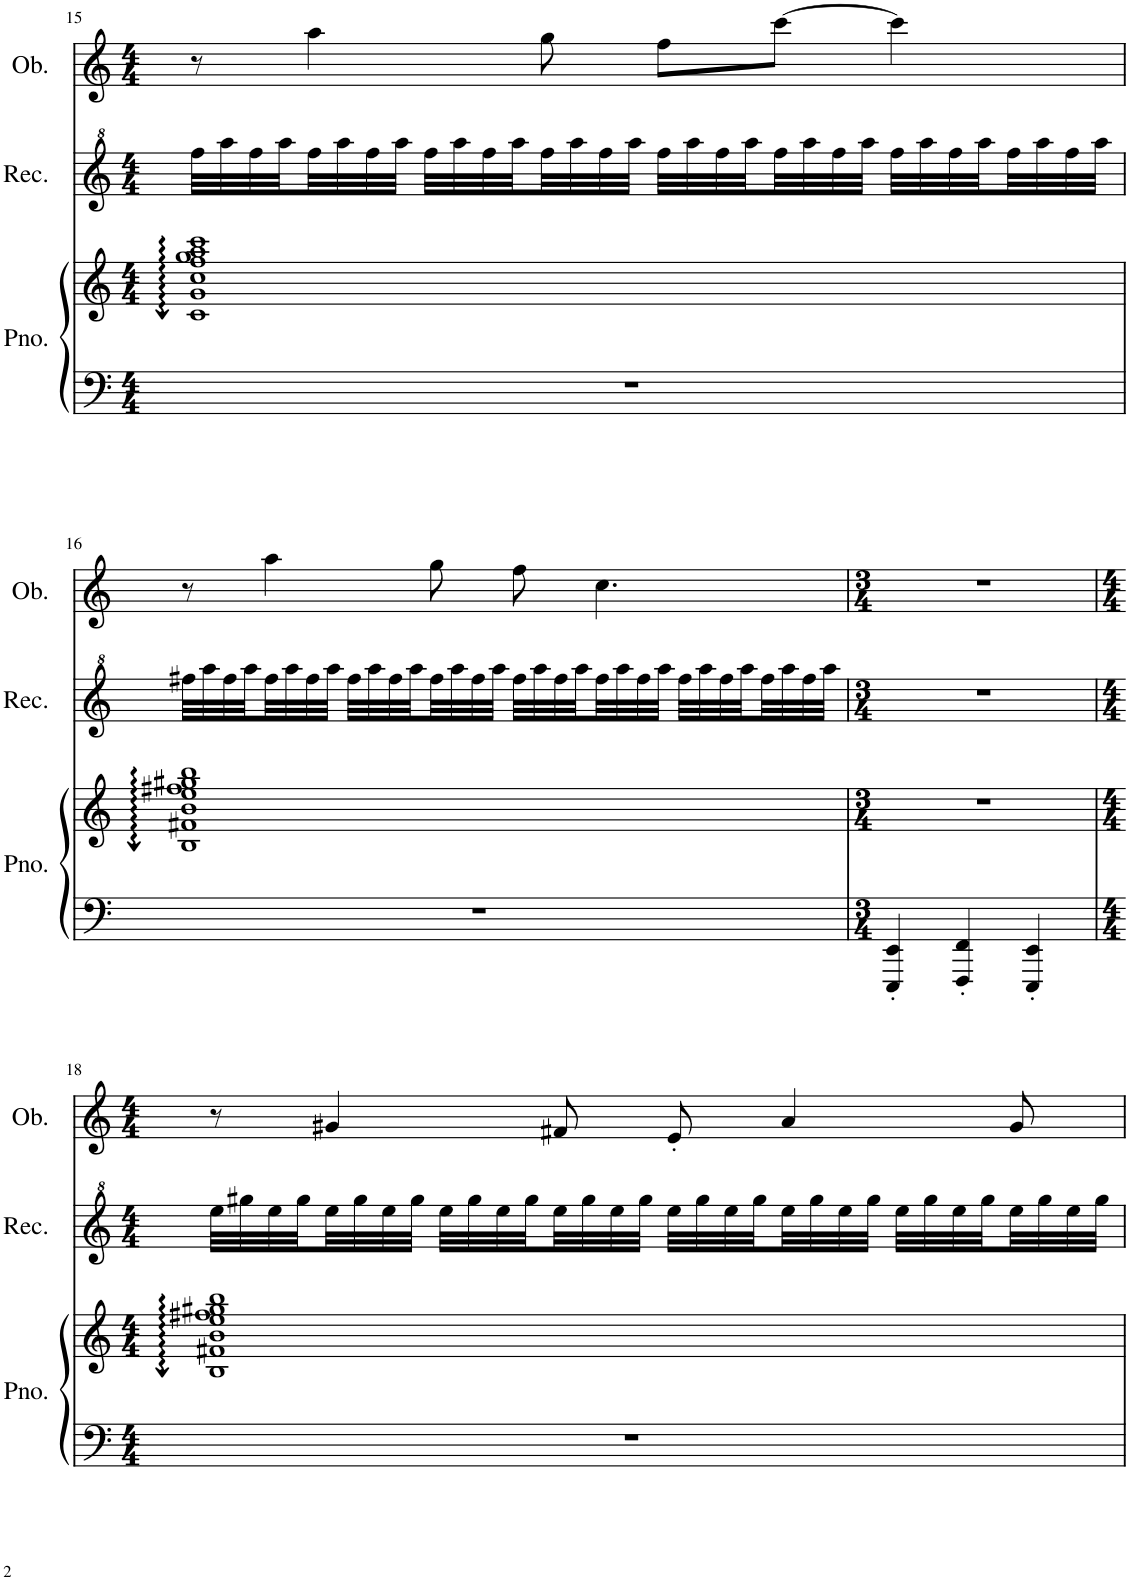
**kern	**kern	**kern	**kern
*part3	*part3	*part2	*part1
*staff4	*staff3	*staff2	*staff1
*I"Piano	*	*I"Recorder	*I"Oboe
*I'Pno.	*	*I'Rec.	*I'Ob.
!!LO:PB:g=z
*clefF4	*clefG2	*clefG^2	*clefG2
*k[]	*k[]	*k[]	*k[]
*M4/4	*M4/4	*M4/4	*M4/4
=15	=15	=15	=15
1r	1c 1g 1cc 1ff 1gg 1aa 1ccc	32fff\LLL	8r
.	.	32aaa\	.
.	.	32fff\	.
.	.	32aaa\	.
.	.	32fff\	4aa\
.	.	32aaa\	.
.	.	32fff\	.
.	.	32aaa\JJJ	.
.	.	32fff\LLL	.
.	.	32aaa\	.
.	.	32fff\	.
.	.	32aaa\	.
.	.	32fff\	8gg\
.	.	32aaa\	.
.	.	32fff\	.
.	.	32aaa\JJJ	.
.	.	32fff\LLL	8ff\L
.	.	32aaa\	.
.	.	32fff\	.
.	.	32aaa\	.
.	.	32fff\	[8ccc\J
.	.	32aaa\	.
.	.	32fff\	.
.	.	32aaa\JJJ	.
.	.	32fff\LLL	4ccc\]
.	.	32aaa\	.
.	.	32fff\	.
.	.	32aaa\	.
.	.	32fff\	.
.	.	32aaa\	.
.	.	32fff\	.
.	.	32aaa\JJJ	.
!!LO:LB:g=z
=16	=16	=16	=16
1r	1B 1f#X 1b 1ee 1ff#X 1gg#X 1bb	32fff#X\LLL	8r
.	.	32aaa\	.
.	.	32fff#\	.
.	.	32aaa\	.
.	.	32fff#\	4aa\
.	.	32aaa\	.
.	.	32fff#\	.
.	.	32aaa\JJJ	.
.	.	32fff#\LLL	.
.	.	32aaa\	.
.	.	32fff#\	.
.	.	32aaa\	.
.	.	32fff#\	8gg\
.	.	32aaa\	.
.	.	32fff#\	.
.	.	32aaa\JJJ	.
.	.	32fff#\LLL	8ff\
.	.	32aaa\	.
.	.	32fff#\	.
.	.	32aaa\	.
.	.	32fff#\	4.cc\
.	.	32aaa\	.
.	.	32fff#\	.
.	.	32aaa\JJJ	.
.	.	32fff#\LLL	.
.	.	32aaa\	.
.	.	32fff#\	.
.	.	32aaa\	.
.	.	32fff#\	.
.	.	32aaa\	.
.	.	32fff#\	.
.	.	32aaa\JJJ	.
=17	=17	=17	=17
*M3/4	*M3/4	*M3/4	*M3/4
4EEE/' 4EE/'	2.r	2.r	2.r
4FFF/' 4FF/'	.	.	.
4EEE/' 4EE/'	.	.	.
!!LO:LB:g=z
=18	=18	=18	=18
*M4/4	*M4/4	*M4/4	*M4/4
1r	1B 1f#X 1b 1ee 1ff#X 1gg#X 1bb	32eee\LLL	8r
.	.	32ggg#X\	.
.	.	32eee\	.
.	.	32ggg#\	.
.	.	32eee\	4g#X/
.	.	32ggg#\	.
.	.	32eee\	.
.	.	32ggg#\JJJ	.
.	.	32eee\LLL	.
.	.	32ggg#\	.
.	.	32eee\	.
.	.	32ggg#\	.
.	.	32eee\	8f#X/
.	.	32ggg#\	.
.	.	32eee\	.
.	.	32ggg#\JJJ	.
.	.	32eee\LLL	8e'/
.	.	32ggg#\	.
.	.	32eee\	.
.	.	32ggg#\	.
.	.	32eee\	4a/
.	.	32ggg#\	.
.	.	32eee\	.
.	.	32ggg#\JJJ	.
.	.	32eee\LLL	.
.	.	32ggg#\	.
.	.	32eee\	.
.	.	32ggg#\	.
.	.	32eee\	8g#/
.	.	32ggg#\	.
.	.	32eee\	.
.	.	32ggg#\JJJ	.
=	=	=	=
*-	*-	*-	*-
